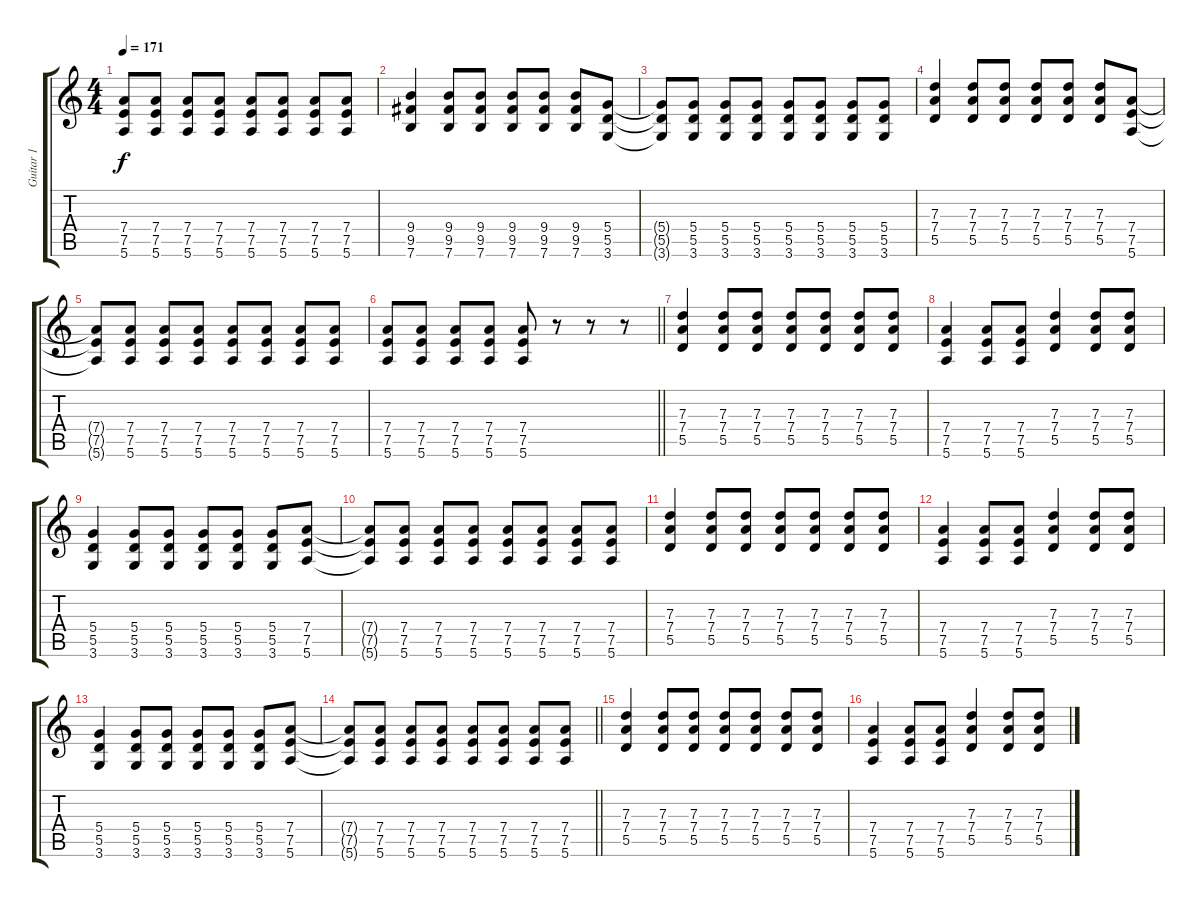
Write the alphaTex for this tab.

\track ("Guitar 1" "Guitar 1") {instrument overdrivenguitar}
\staff {score tabs}
\tuning (E4 B3 G3 D3 A2 E2) {hide}
\ts (4 4)
\tempo 171
\clef g2
\ks c
(7.4{t} 7.5{t} 5.6{t}).8{dy f} (7.4 7.5 5.6).8 (7.4 7.5 5.6).8 (7.4 7.5 5.6).8 (7.4 7.5 5.6).8 (7.4 7.5 5.6).8 (7.4 7.5 5.6).8 (7.4 7.5 5.6).8 |
(9.4 9.5 7.6).4 (9.4 9.5 7.6).8 (9.4 9.5 7.6).8 (9.4 9.5 7.6).8 (9.4 9.5 7.6).8 (9.4 9.5 7.6).8 (5.4 5.5 3.6).8 |
(5.4{t} 5.5{t} 3.6{t}).8 (5.4 5.5 3.6).8 (5.4 5.5 3.6).8 (5.4 5.5 3.6).8 (5.4 5.5 3.6).8 (5.4 5.5 3.6).8 (5.4 5.5 3.6).8 (5.4 5.5 3.6).8 |
(7.3 7.4 5.5).4 (7.3 7.4 5.5).8 (7.3 7.4 5.5).8 (7.3 7.4 5.5).8 (7.3 7.4 5.5).8 (7.3 7.4 5.5).8 (7.4 7.5 5.6).8 |
(7.4{t} 7.5{t} 5.6{t}).8 (7.4 7.5 5.6).8 (7.4 7.5 5.6).8 (7.4 7.5 5.6).8 (7.4 7.5 5.6).8 (7.4 7.5 5.6).8 (7.4 7.5 5.6).8 (7.4 7.5 5.6).8 |
\barLineRight lightlight
(7.4 7.5 5.6).8 (7.4 7.5 5.6).8 (7.4 7.5 5.6).8 (7.4 7.5 5.6).8 (7.4 7.5 5.6).8 r.8 r.8 r.8 |
(7.3 7.4 5.5).4 (7.3 7.4 5.5).8 (7.3 7.4 5.5).8 (7.3 7.4 5.5).8 (7.3 7.4 5.5).8 (7.3 7.4 5.5).8 (7.3 7.4 5.5).8 |
(7.4 7.5 5.6).4 (7.4 7.5 5.6).8 (7.4 7.5 5.6).8 (7.3 7.4 5.5).4 (7.3 7.4 5.5).8 (7.3 7.4 5.5).8 |
(5.4 5.5 3.6).4 (5.4 5.5 3.6).8 (5.4 5.5 3.6).8 (5.4 5.5 3.6).8 (5.4 5.5 3.6).8 (5.4 5.5 3.6).8 (7.4 7.5 5.6).8 |
(7.4{t} 7.5{t} 5.6{t}).8 (7.4 7.5 5.6).8 (7.4 7.5 5.6).8 (7.4 7.5 5.6).8 (7.4 7.5 5.6).8 (7.4 7.5 5.6).8 (7.4 7.5 5.6).8 (7.4 7.5 5.6).8 |
(7.3 7.4 5.5).4 (7.3 7.4 5.5).8 (7.3 7.4 5.5).8 (7.3 7.4 5.5).8 (7.3 7.4 5.5).8 (7.3 7.4 5.5).8 (7.3 7.4 5.5).8 |
(7.4 7.5 5.6).4 (7.4 7.5 5.6).8 (7.4 7.5 5.6).8 (7.3 7.4 5.5).4 (7.3 7.4 5.5).8 (7.3 7.4 5.5).8 |
(5.4 5.5 3.6).4 (5.4 5.5 3.6).8 (5.4 5.5 3.6).8 (5.4 5.5 3.6).8 (5.4 5.5 3.6).8 (5.4 5.5 3.6).8 (7.4 7.5 5.6).8 |
\barLineRight lightlight
(7.4{t} 7.5{t} 5.6{t}).8 (7.4 7.5 5.6).8 (7.4 7.5 5.6).8 (7.4 7.5 5.6).8 (7.4 7.5 5.6).8 (7.4 7.5 5.6).8 (7.4 7.5 5.6).8 (7.4 7.5 5.6).8 |
(7.3 7.4 5.5).4 (7.3 7.4 5.5).8 (7.3 7.4 5.5).8 (7.3 7.4 5.5).8 (7.3 7.4 5.5).8 (7.3 7.4 5.5).8 (7.3 7.4 5.5).8 |
(7.4 7.5 5.6).4 (7.4 7.5 5.6).8 (7.4 7.5 5.6).8 (7.3 7.4 5.5).4 (7.3 7.4 5.5).8 (7.3 7.4 5.5).8
